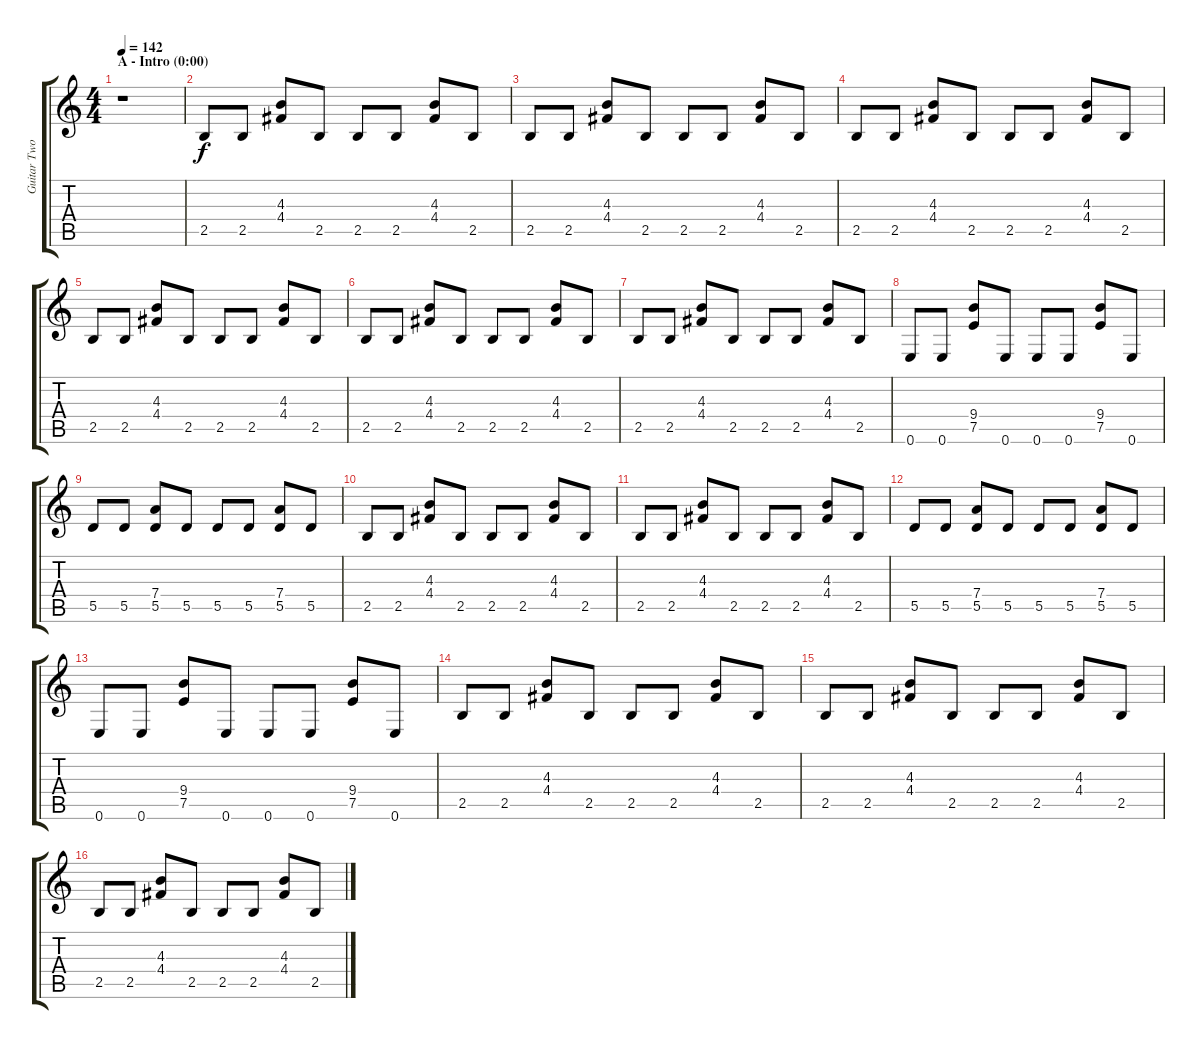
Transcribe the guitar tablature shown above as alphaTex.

\track ("Guitar Two" "Guitar Two") {instrument distortionguitar}
\staff {score tabs}
\tuning (E4 B3 G3 D3 A2 E2) {hide}
\ts (4 4)
\section ("" "A - Intro (0:00)")
\tempo 142
\clef g2
\ks c
r.1{dy f instrument distortionguitar} |
2.5.8 2.5.8 (4.3 4.4).8 2.5.8 2.5.8 2.5.8 (4.3 4.4).8 2.5.8 |
2.5.8 2.5.8 (4.3 4.4).8 2.5.8 2.5.8 2.5.8 (4.3 4.4).8 2.5.8 |
2.5.8 2.5.8 (4.3 4.4).8 2.5.8 2.5.8 2.5.8 (4.3 4.4).8 2.5.8 |
2.5.8 2.5.8 (4.3 4.4).8 2.5.8 2.5.8 2.5.8 (4.3 4.4).8 2.5.8 |
2.5.8 2.5.8 (4.3 4.4).8 2.5.8 2.5.8 2.5.8 (4.3 4.4).8 2.5.8 |
2.5.8 2.5.8 (4.3 4.4).8 2.5.8 2.5.8 2.5.8 (4.3 4.4).8 2.5.8 |
0.6.8 0.6.8 (9.4 7.5).8 0.6.8 0.6.8 0.6.8 (9.4 7.5).8 0.6.8 |
5.5.8 5.5.8 (7.4 5.5).8 5.5.8 5.5.8 5.5.8 (7.4 5.5).8 5.5.8 |
2.5.8 2.5.8 (4.3 4.4).8 2.5.8 2.5.8 2.5.8 (4.3 4.4).8 2.5.8 |
2.5.8 2.5.8 (4.3 4.4).8 2.5.8 2.5.8 2.5.8 (4.3 4.4).8 2.5.8 |
5.5.8 5.5.8 (7.4 5.5).8 5.5.8 5.5.8 5.5.8 (7.4 5.5).8 5.5.8 |
0.6.8 0.6.8 (9.4 7.5).8 0.6.8 0.6.8 0.6.8 (9.4 7.5).8 0.6.8 |
2.5.8 2.5.8 (4.3 4.4).8 2.5.8 2.5.8 2.5.8 (4.3 4.4).8 2.5.8 |
2.5.8 2.5.8 (4.3 4.4).8 2.5.8 2.5.8 2.5.8 (4.3 4.4).8 2.5.8 |
2.5.8 2.5.8 (4.3 4.4).8 2.5.8 2.5.8 2.5.8 (4.3 4.4).8 2.5.8
